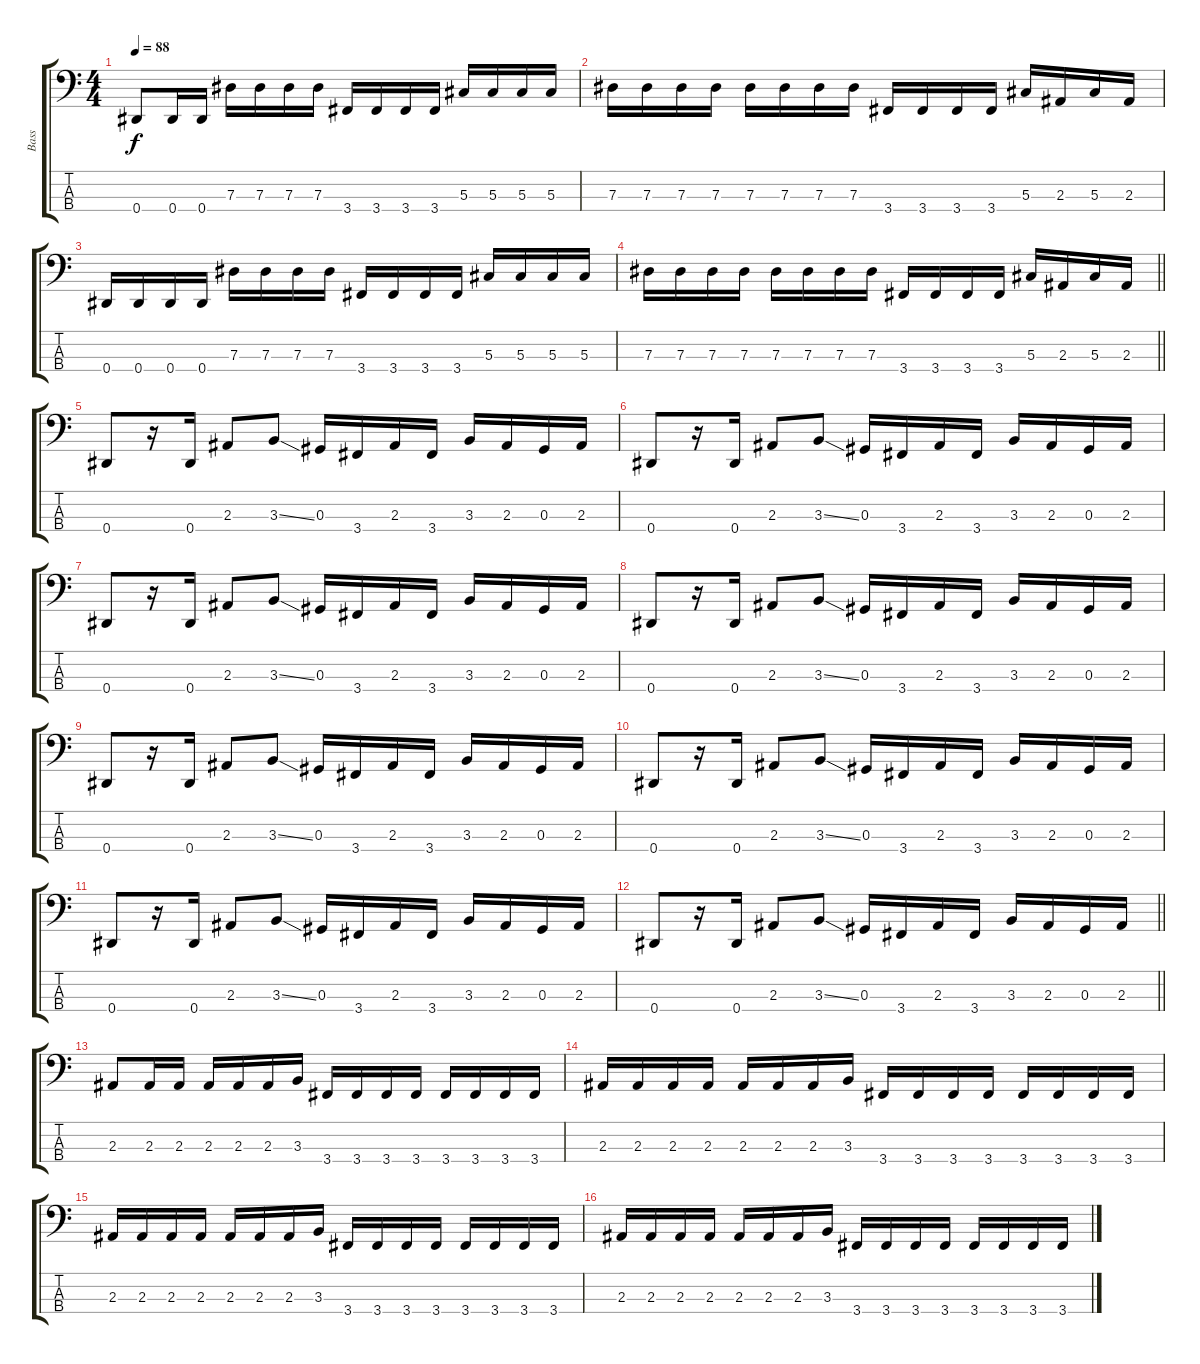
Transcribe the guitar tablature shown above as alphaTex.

\track ("Bass" "Bass") {instrument electricbassfinger}
\staff {score tabs}
\tuning (Gb2 Db2 Ab1 Eb1) {hide}
\ts (4 4)
\tempo 88
\clef f4
\ks c
0.4.8{dy f} 0.4.16 0.4.16 7.3.16 7.3.16 7.3.16 7.3.16 3.4.16 3.4.16 3.4.16 3.4.16 5.3.16 5.3.16 5.3.16 5.3.16 |
7.3.16 7.3.16 7.3.16 7.3.16 7.3.16 7.3.16 7.3.16 7.3.16 3.4.16 3.4.16 3.4.16 3.4.16 5.3.16 2.3.16 5.3.16 2.3.16 |
0.4.16 0.4.16 0.4.16 0.4.16 7.3.16 7.3.16 7.3.16 7.3.16 3.4.16 3.4.16 3.4.16 3.4.16 5.3.16 5.3.16 5.3.16 5.3.16 |
\barLineRight lightlight
7.3.16 7.3.16 7.3.16 7.3.16 7.3.16 7.3.16 7.3.16 7.3.16 3.4.16 3.4.16 3.4.16 3.4.16 5.3.16 2.3.16 5.3.16 2.3.16 |
0.4.8 r.16 0.4.16 2.3.8 3.3{ss}.8 0.3.16 3.4.16 2.3.16 3.4.16 3.3.16 2.3.16 0.3.16 2.3.16 |
0.4.8 r.16 0.4.16 2.3.8 3.3{ss}.8 0.3.16 3.4.16 2.3.16 3.4.16 3.3.16 2.3.16 0.3.16 2.3.16 |
0.4.8 r.16 0.4.16 2.3.8 3.3{ss}.8 0.3.16 3.4.16 2.3.16 3.4.16 3.3.16 2.3.16 0.3.16 2.3.16 |
0.4.8 r.16 0.4.16 2.3.8 3.3{ss}.8 0.3.16 3.4.16 2.3.16 3.4.16 3.3.16 2.3.16 0.3.16 2.3.16 |
0.4.8 r.16 0.4.16 2.3.8 3.3{ss}.8 0.3.16 3.4.16 2.3.16 3.4.16 3.3.16 2.3.16 0.3.16 2.3.16 |
0.4.8 r.16 0.4.16 2.3.8 3.3{ss}.8 0.3.16 3.4.16 2.3.16 3.4.16 3.3.16 2.3.16 0.3.16 2.3.16 |
0.4.8 r.16 0.4.16 2.3.8 3.3{ss}.8 0.3.16 3.4.16 2.3.16 3.4.16 3.3.16 2.3.16 0.3.16 2.3.16 |
\barLineRight lightlight
0.4.8 r.16 0.4.16 2.3.8 3.3{ss}.8 0.3.16 3.4.16 2.3.16 3.4.16 3.3.16 2.3.16 0.3.16 2.3.16 |
2.3.8 2.3.16 2.3.16 2.3.16 2.3.16 2.3.16 3.3.16 3.4.16 3.4.16 3.4.16 3.4.16 3.4.16 3.4.16 3.4.16 3.4.16 |
2.3.16 2.3.16 2.3.16 2.3.16 2.3.16 2.3.16 2.3.16 3.3.16 3.4.16 3.4.16 3.4.16 3.4.16 3.4.16 3.4.16 3.4.16 3.4.16 |
2.3.16 2.3.16 2.3.16 2.3.16 2.3.16 2.3.16 2.3.16 3.3.16 3.4.16 3.4.16 3.4.16 3.4.16 3.4.16 3.4.16 3.4.16 3.4.16 |
2.3.16 2.3.16 2.3.16 2.3.16 2.3.16 2.3.16 2.3.16 3.3.16 3.4.16 3.4.16 3.4.16 3.4.16 3.4.16 3.4.16 3.4.16 3.4.16
